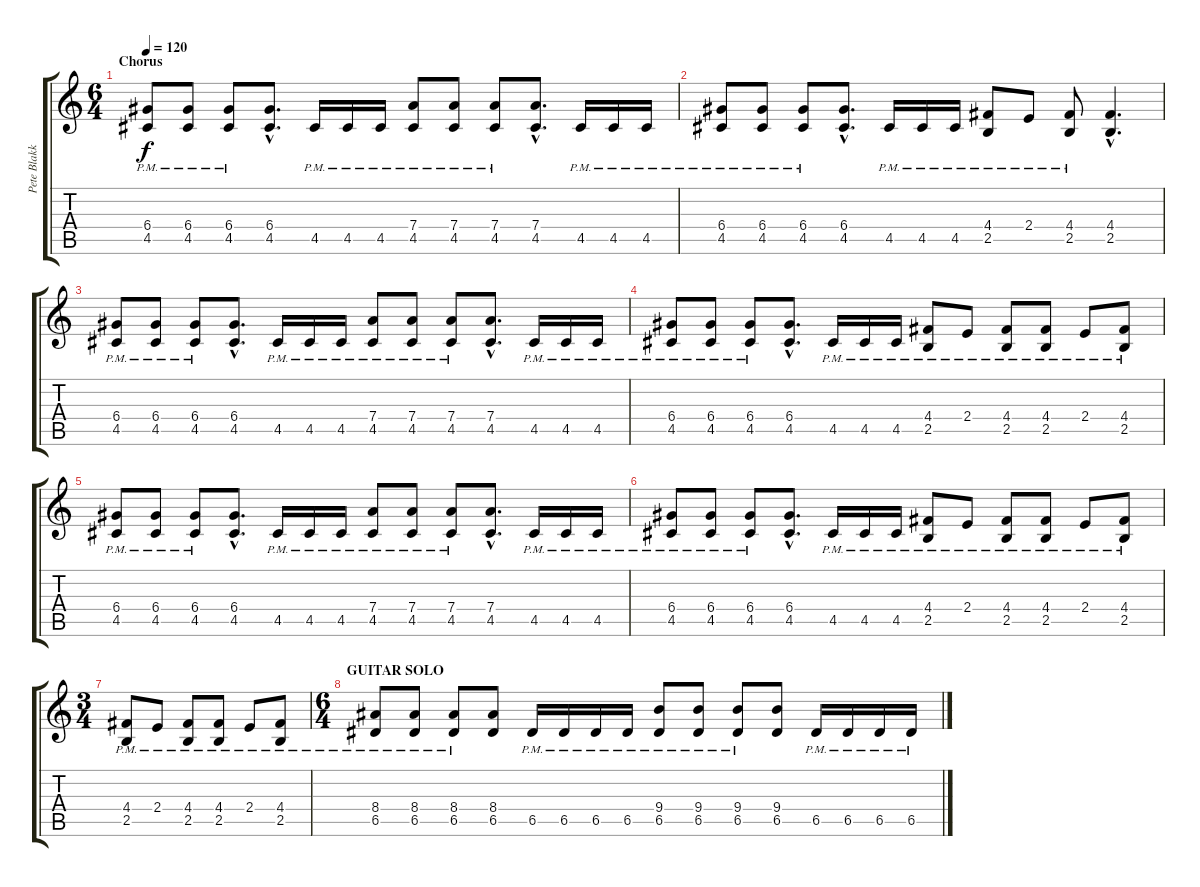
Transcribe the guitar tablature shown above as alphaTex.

\track ("Pete Blakk" "Pete Blakk") {instrument overdrivenguitar}
\staff {score tabs}
\tuning (E4 B3 G3 D3 A2 E2) {hide}
\ts (6 4)
\section ("" "Chorus")
\tempo 120
\clef g2
\ks c
(6.4{pm} 4.5{pm}).8{dy f} (6.4{pm} 4.5{pm}).8 (6.4{pm} 4.5{pm}).8 (6.4{hac} 4.5{hac}).8{d} 4.5{pm}.16 4.5{pm}.16 4.5{pm}.16 (7.4{pm} 4.5{pm}).8 (7.4{pm} 4.5{pm}).8 (7.4{pm} 4.5{pm}).8 (7.4{hac} 4.5{hac}).8{d} 4.5{pm}.16 4.5{pm}.16 4.5{pm}.16 |
(6.4{pm} 4.5{pm}).8 (6.4{pm} 4.5{pm}).8 (6.4{pm} 4.5{pm}).8 (6.4{hac} 4.5{hac}).8{d} 4.5{pm}.16 4.5{pm}.16 4.5{pm}.16 (4.4{pm} 2.5{pm}).8 2.4{pm}.8 (4.4{pm} 2.5{pm}).8 (4.4{hac} 2.5{hac}).4{d} |
(6.4{pm} 4.5{pm}).8 (6.4{pm} 4.5{pm}).8 (6.4{pm} 4.5{pm}).8 (6.4{hac} 4.5{hac}).8{d} 4.5{pm}.16 4.5{pm}.16 4.5{pm}.16 (7.4{pm} 4.5{pm}).8 (7.4{pm} 4.5{pm}).8 (7.4{pm} 4.5{pm}).8 (7.4{hac} 4.5{hac}).8{d} 4.5{pm}.16 4.5{pm}.16 4.5{pm}.16 |
(6.4{pm} 4.5{pm}).8 (6.4{pm} 4.5{pm}).8 (6.4{pm} 4.5{pm}).8 (6.4{hac} 4.5{hac}).8{d} 4.5{pm}.16 4.5{pm}.16 4.5{pm}.16 (4.4{pm} 2.5{pm}).8 2.4{pm}.8 (4.4{pm} 2.5{pm}).8 (4.4{pm} 2.5{pm}).8 2.4{pm}.8 (4.4{pm} 2.5{pm}).8 |
(6.4{pm} 4.5{pm}).8 (6.4{pm} 4.5{pm}).8 (6.4{pm} 4.5{pm}).8 (6.4{hac} 4.5{hac}).8{d} 4.5{pm}.16 4.5{pm}.16 4.5{pm}.16 (7.4{pm} 4.5{pm}).8 (7.4{pm} 4.5{pm}).8 (7.4{pm} 4.5{pm}).8 (7.4{hac} 4.5{hac}).8{d} 4.5{pm}.16 4.5{pm}.16 4.5{pm}.16 |
(6.4{pm} 4.5{pm}).8 (6.4{pm} 4.5{pm}).8 (6.4{pm} 4.5{pm}).8 (6.4{hac} 4.5{hac}).8{d} 4.5{pm}.16 4.5{pm}.16 4.5{pm}.16 (4.4{pm} 2.5{pm}).8 2.4{pm}.8 (4.4{pm} 2.5{pm}).8 (4.4{pm} 2.5{pm}).8 2.4{pm}.8 (4.4{pm} 2.5{pm}).8 |
\ts (3 4)
(4.4{pm} 2.5{pm}).8 2.4{pm}.8 (4.4{pm} 2.5{pm}).8 (4.4{pm} 2.5{pm}).8 2.4{pm}.8 (4.4{pm} 2.5{pm}).8 |
\ts (6 4)
\section ("" "GUITAR SOLO")
(8.4{pm} 6.5{pm}).8 (8.4{pm} 6.5{pm}).8 (8.4{pm} 6.5{pm}).8 (8.4 6.5).8 6.5{pm}.16 6.5{pm}.16 6.5{pm}.16 6.5{pm}.16 (9.4{pm} 6.5{pm}).8 (9.4{pm} 6.5{pm}).8 (9.4{pm} 6.5{pm}).8 (9.4 6.5).8 6.5{pm}.16 6.5{pm}.16 6.5{pm}.16 6.5{pm}.16
